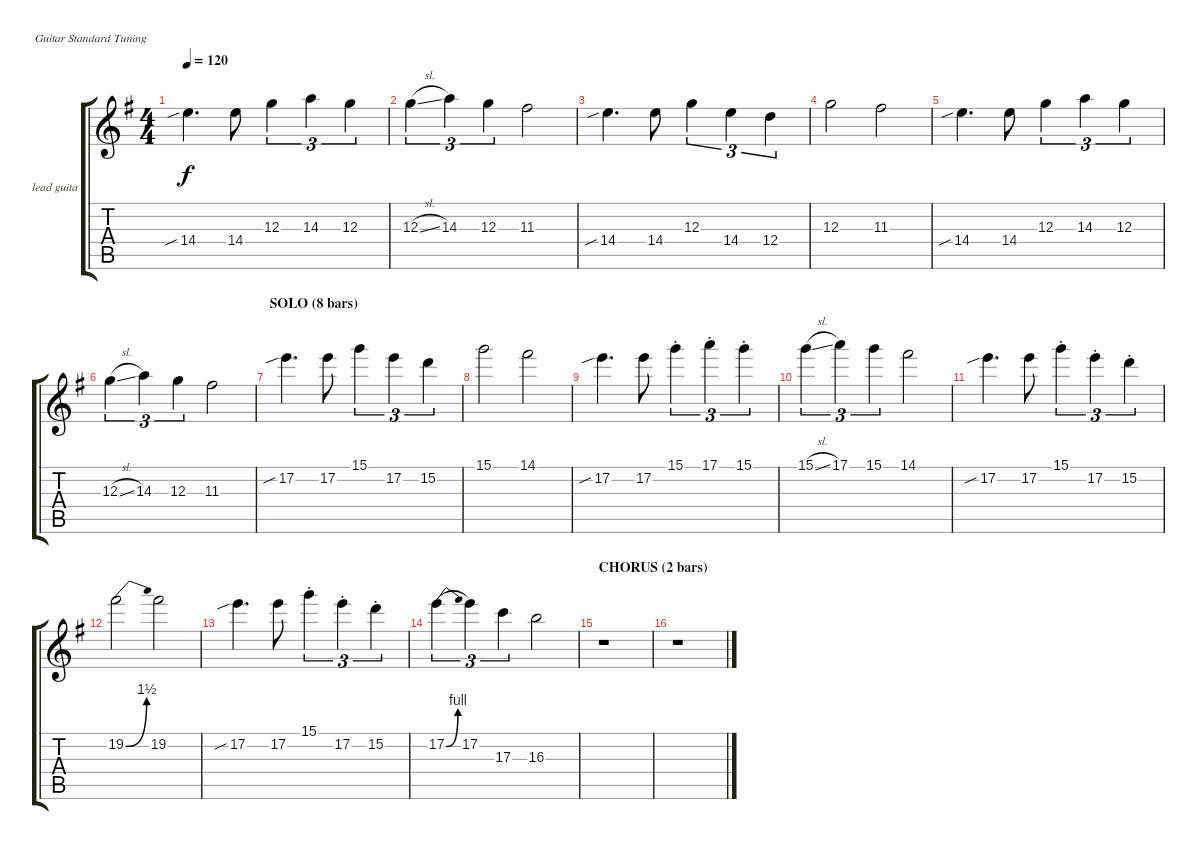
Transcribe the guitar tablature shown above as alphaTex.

\defaultSystemsLayout 4
\bracketExtendMode groupsimilarinstruments
\firstSystemTrackNameOrientation horizontal
\otherSystemsTrackNameOrientation horizontal
\track ("lead guitar" "lead guita") {instrument overdrivenguitar}
\staff {score tabs}
\tuning (E4 B3 G3 D3 A2 E2)
\ts (4 4)
\tempo 120
\clef g2
\scale
1.16646
\ks eminor
14.4{sib}.4{d dy f} 14.4.8 12.3.4{tu (3 2)} 14.3.4{tu (3 2)} 12.3.4{tu (3 2)} |
\scale
0.944515 12.3{sl}.4{tu (3 2)} 14.3.4{tu (3 2)} 12.3.4{tu (3 2)} 11.3.2 |
\scale
0.944515 14.4{sib}.4{d} 14.4.8 12.3.4{tu (3 2)} 14.4.4{tu (3 2)} 12.4.4{tu (3 2)} |
\scale
0.944515 12.3.2 11.3.2 |
\scale
1.16646 14.4{sib}.4{d} 14.4.8 12.3.4{tu (3 2)} 14.3.4{tu (3 2)} 12.3.4{tu (3 2)} |
\scale
0.944515 12.3{sl}.4{tu (3 2)} 14.3.4{tu (3 2)} 12.3.4{tu (3 2)} 11.3.2 |
\section ("" "SOLO (8 bars)")
\scale
0.944515 17.2{sib}.4{d} 17.2.8 15.1.4{tu (3 2)} 17.2.4{tu (3 2)} 15.2.4{tu (3 2)} |
\scale
0.944515 15.1.2 14.1.2 |
\scale
1.16646 17.2{sib}.4{d} 17.2.8 15.1{st}.4{tu (3 2)} 17.1{st}.4{tu (3 2)} 15.1{st}.4{tu (3 2)} |
\scale
0.944515 15.1{sl}.4{tu (3 2)} 17.1.4{tu (3 2)} 15.1.4{tu (3 2)} 14.1.2 |
\scale
0.944515 17.2{sib}.4{d} 17.2.8 15.1{st}.4{tu (3 2)} 17.2{st}.4{tu (3 2)} 15.2{st}.4{tu (3 2)} |
\scale
0.944515 19.2{be (bend 0 0 15 6)}.2 19.2.2 |
\scale
1.16646 17.2{sib}.4{d} 17.2.8 15.1{st}.4{tu (3 2)} 17.2{st}.4{tu (3 2)} 15.2{st}.4{tu (3 2)} |
\scale
0.944515 17.2{be (bend 0 0 15 4)}.4{tu (3 2) legatoorigin} 17.2.4{tu (3 2)} 17.3.4{tu (3 2)} 16.3.2 |
\section ("" "CHORUS (2 bars)")
\scale
0.944515 r.1 |
\scale
0.944515 r.1
